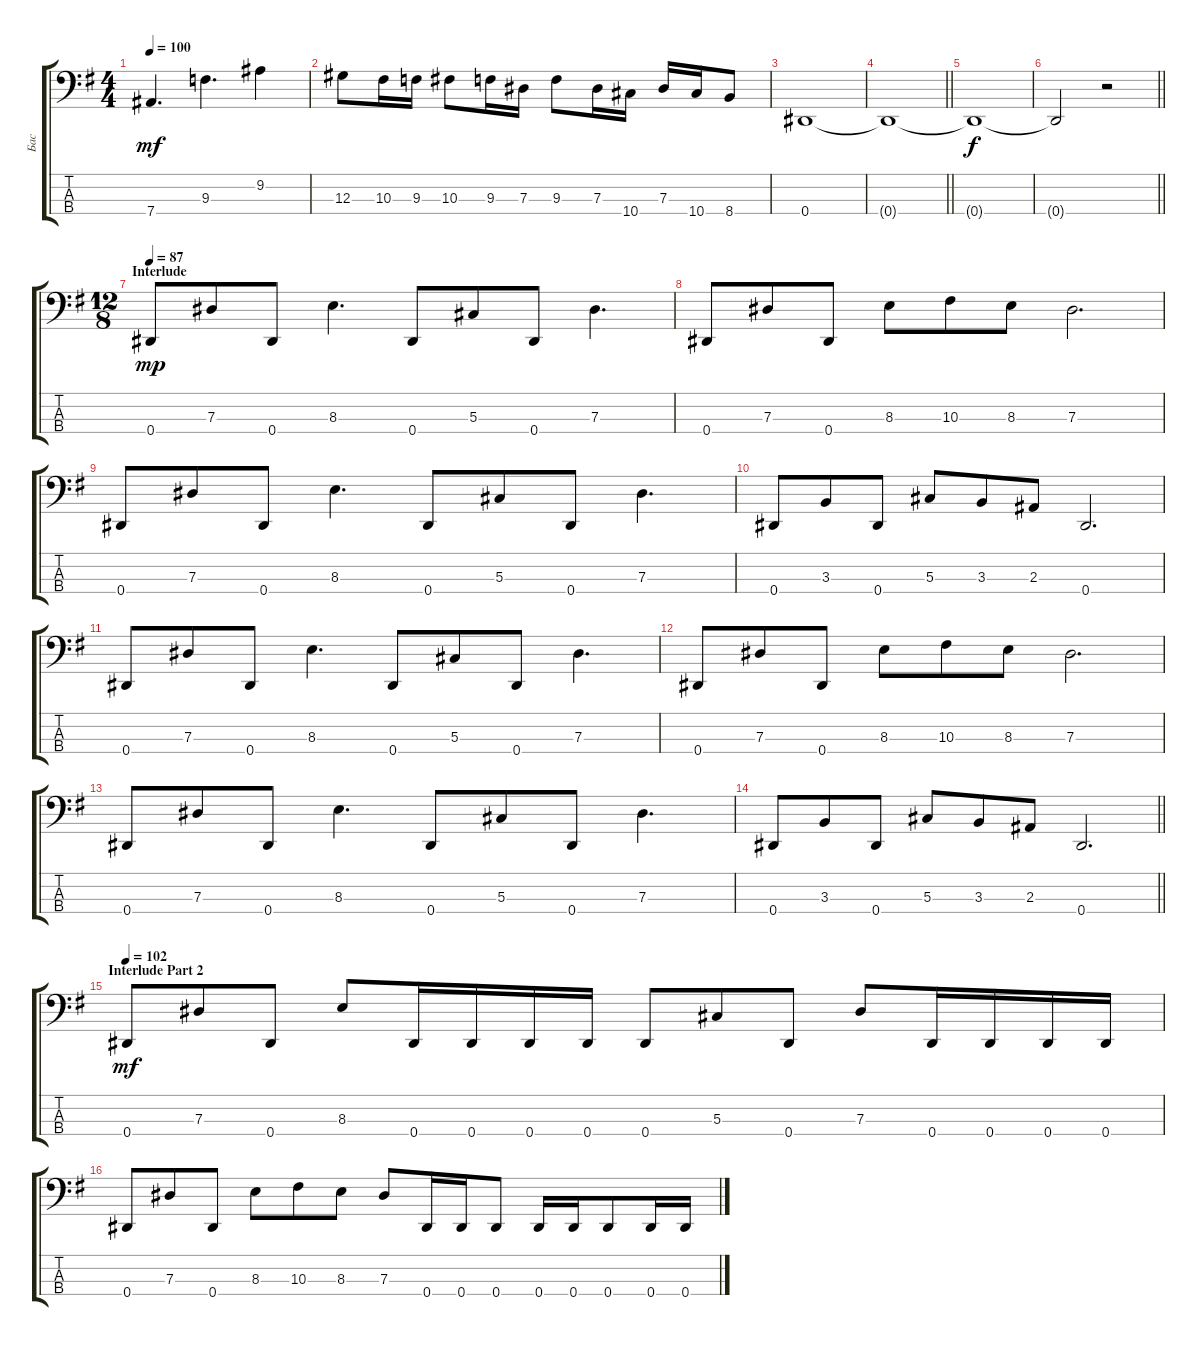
\track ("Бас" "Бас") {instrument electricbassfinger}
\staff {score tabs}
\tuning (Gb2 Db2 Ab1 Eb1) {hide}
\ts (4 4)
\tempo 100
\clef f4
\ks eminor
7.4.4{d dy mf} 9.3.4{d} 9.2.4 |
12.3.8 10.3.16 9.3.16 10.3.8 9.3.16 7.3.16 9.3.8 7.3.16 10.4.16 7.3.16 10.4.16 8.4.8 |
0.4.1 |
\barLineRight lightlight
0.4{t}.1 |
0.4{t}.1{dy f} |
\barLineRight lightlight
0.4{t}.2 r.2 |
\ts (12 8)
\section ("" "Interlude")
\tempo 87
0.4.8{dy mp} 7.3.8 0.4.8 8.3.4{d} 0.4.8 5.3.8 0.4.8 7.3.4{d} |
0.4.8 7.3.8 0.4.8 8.3.8 10.3.8 8.3.8 7.3.2{d} |
0.4.8 7.3.8 0.4.8 8.3.4{d} 0.4.8 5.3.8 0.4.8 7.3.4{d} |
0.4.8 3.3.8 0.4.8 5.3.8 3.3.8 2.3.8 0.4.2{d} |
0.4.8 7.3.8 0.4.8 8.3.4{d} 0.4.8 5.3.8 0.4.8 7.3.4{d} |
0.4.8 7.3.8 0.4.8 8.3.8 10.3.8 8.3.8 7.3.2{d} |
0.4.8 7.3.8 0.4.8 8.3.4{d} 0.4.8 5.3.8 0.4.8 7.3.4{d} |
\barLineRight lightlight
0.4.8 3.3.8 0.4.8 5.3.8 3.3.8 2.3.8 0.4.2{d} |
\section ("" "Interlude Part 2")
\tempo 102
0.4.8{dy mf} 7.3.8 0.4.8 8.3.8 0.4.16 0.4.16 0.4.16 0.4.16 0.4.8 5.3.8 0.4.8 7.3.8 0.4.16 0.4.16 0.4.16 0.4.16 |
0.4.8 7.3.8 0.4.8 8.3.8 10.3.8 8.3.8 7.3.8 0.4.16 0.4.16 0.4.8 0.4.16 0.4.16 0.4.8 0.4.16 0.4.16
